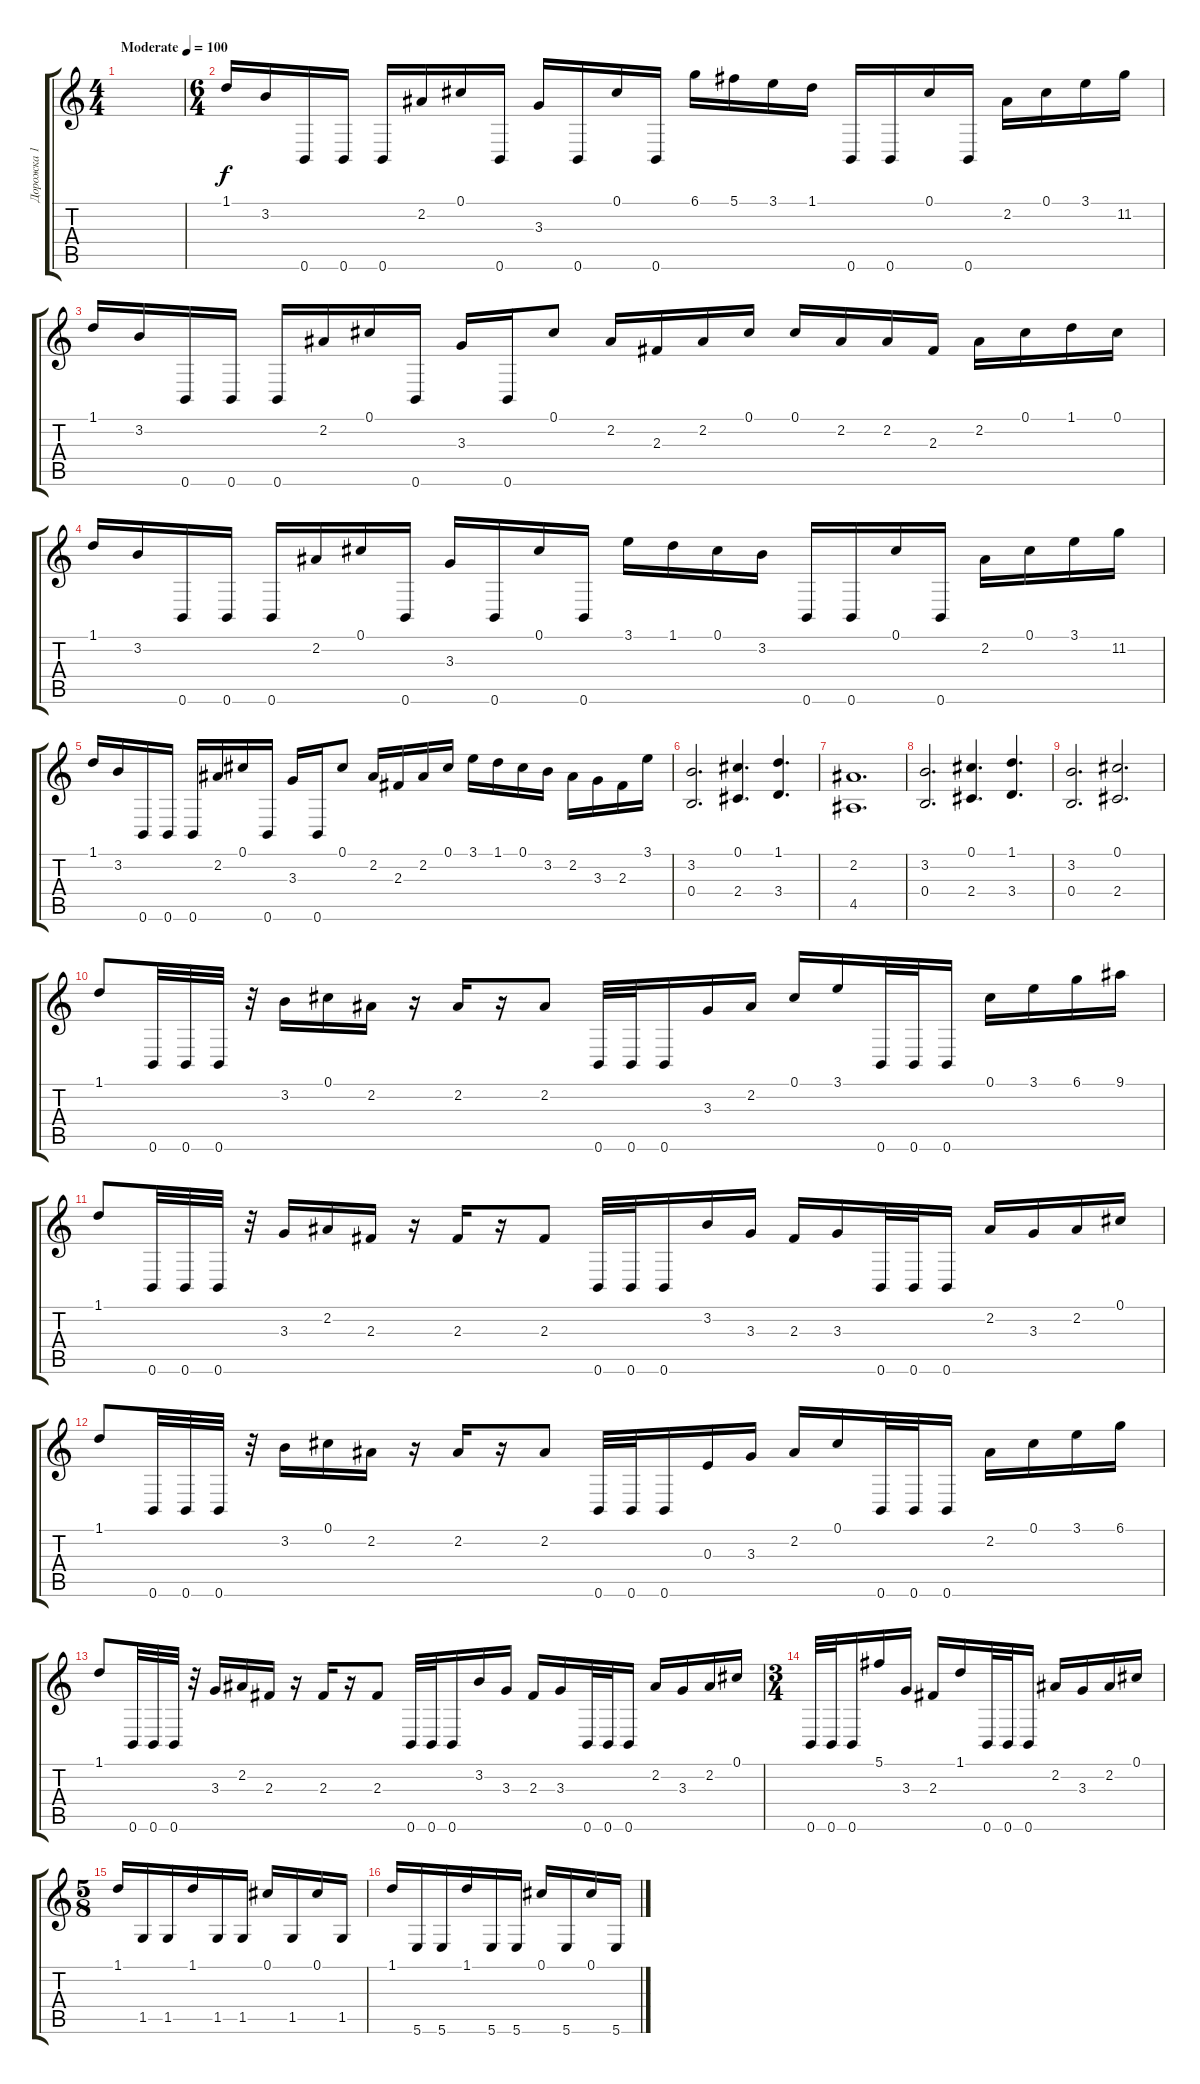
\track ("Дорожка 1" "Дорожка 1") {instrument distortionguitar}
\staff {score tabs}
\tuning (Db4 Ab3 E3 B2 Gb2 B1) {hide}
\ts (4 4)
\tempo (100 "Moderate")
\clef g2
\ks c
|
\ts (6 4)
1.1.16 3.2.16 0.6.16 0.6.16 0.6.16 2.2.16 0.1.16 0.6.16 3.3.16 0.6.16 0.1.16 0.6.16 6.1.16 5.1.16 3.1.16 1.1.16 0.6.16 0.6.16 0.1.16 0.6.16 2.2.16 0.1.16 3.1.16 11.2.16 |
1.1.16 3.2.16 0.6.16 0.6.16 0.6.16 2.2.16 0.1.16 0.6.16 3.3.16 0.6.16 0.1.8 2.2.16 2.3.16 2.2.16 0.1.16 0.1.16 2.2.16 2.2.16 2.3.16 2.2.16 0.1.16 1.1.16 0.1.16 |
1.1.16 3.2.16 0.6.16 0.6.16 0.6.16 2.2.16 0.1.16 0.6.16 3.3.16 0.6.16 0.1.16 0.6.16 3.1.16 1.1.16 0.1.16 3.2.16 0.6.16 0.6.16 0.1.16 0.6.16 2.2.16 0.1.16 3.1.16 11.2.16 |
1.1.16 3.2.16 0.6.16 0.6.16 0.6.16 2.2.16 0.1.16 0.6.16 3.3.16 0.6.16 0.1.8 2.2.16 2.3.16 2.2.16 0.1.16 3.1.16 1.1.16 0.1.16 3.2.16 2.2.16 3.3.16 2.3.16 3.1.16 |
(3.2 0.4).2{d} (0.1 2.4).4{d} (1.1 3.4).4{d} |
(2.2 4.5).1{d} |
(3.2 0.4).2{d} (0.1 2.4).4{d} (1.1 3.4).4{d} |
(3.2 0.4).2{d} (0.1 2.4).2{d} |
1.1.8 0.6.32 0.6.32 0.6.32 r.32 3.2.16 0.1.16 2.2.16 r.16 2.2.16 r.16 2.2.8 0.6.32 0.6.32 0.6.16 3.3.16 2.2.16 0.1.16 3.1.16 0.6.32 0.6.32 0.6.16 0.1.16 3.1.16 6.1.16 9.1.16 |
1.1.8 0.6.32 0.6.32 0.6.32 r.32 3.3.16 2.2.16 2.3.16 r.16 2.3.16 r.16 2.3.8 0.6.32 0.6.32 0.6.16 3.2.16 3.3.16 2.3.16 3.3.16 0.6.32 0.6.32 0.6.16 2.2.16 3.3.16 2.2.16 0.1.16 |
1.1.8 0.6.32 0.6.32 0.6.32 r.32 3.2.16 0.1.16 2.2.16 r.16 2.2.16 r.16 2.2.8 0.6.32 0.6.32 0.6.16 0.3.16 3.3.16 2.2.16 0.1.16 0.6.32 0.6.32 0.6.16 2.2.16 0.1.16 3.1.16 6.1.16 |
1.1.8 0.6.32 0.6.32 0.6.32 r.32 3.3.16 2.2.16 2.3.16 r.16 2.3.16 r.16 2.3.8 0.6.32 0.6.32 0.6.16 3.2.16 3.3.16 2.3.16 3.3.16 0.6.32 0.6.32 0.6.16 2.2.16 3.3.16 2.2.16 0.1.16 |
\ts (3 4)
0.6.32 0.6.32 0.6.16 5.1.16 3.3.16 2.3.16 1.1.16 0.6.32 0.6.32 0.6.16 2.2.16 3.3.16 2.2.16 0.1.16 |
\ts (5 8)
1.1.16 1.5.16 1.5.16 1.1.16 1.5.16 1.5.16 0.1.16 1.5.16 0.1.16 1.5.16 |
1.1.16 5.6.16 5.6.16 1.1.16 5.6.16 5.6.16 0.1.16 5.6.16 0.1.16 5.6.16
